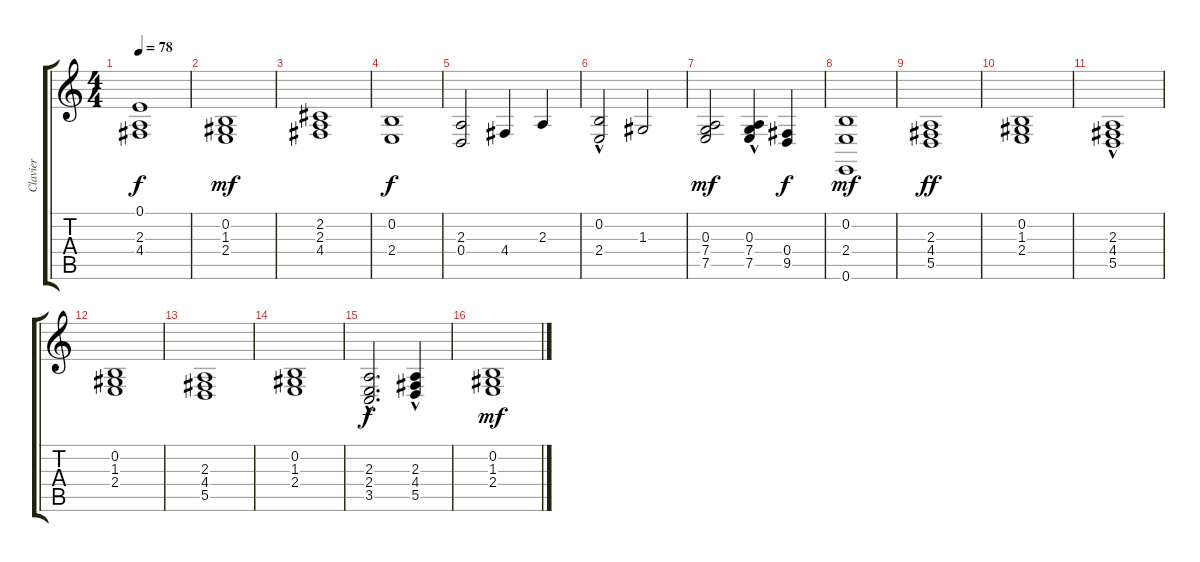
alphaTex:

\track ("Clavier" "Clavier") {instrument pad2warm}
\staff {score tabs}
\tuning (E4 B3 G3 D3 A2 E2) {hide}
\ts (4 4)
\tempo 78
\clef g2
\ks c
(0.1 2.3 4.4).1{dy f} |
(0.2 1.3 2.4).1{dy mf} |
(2.2 2.3 4.4).1 |
(0.2 2.4).1{dy f} |
(2.3 0.4).2 4.4.4 2.3.4 |
(0.2 2.4{hac}).2 1.3.2 |
(0.3 7.4 7.5).2{dy mf} (0.3{hac} 7.4{hac} 7.5).4 (0.4 9.5).4{dy f} |
(0.2 2.4 0.6).1{dy mf} |
(2.3 4.4 5.5).1{dy ff} |
(0.2 1.3 2.4).1 |
(2.3 4.4{hac} 5.5).1 |
(0.2 1.3 2.4).1 |
(2.3 4.4 5.5).1 |
(0.2 1.3 2.4).1 |
(2.3{hac} 2.4 3.5{hac}).2{d dy f} (2.3{hac} 4.4 5.5).4 |
(0.2 1.3 2.4).1{dy mf}
